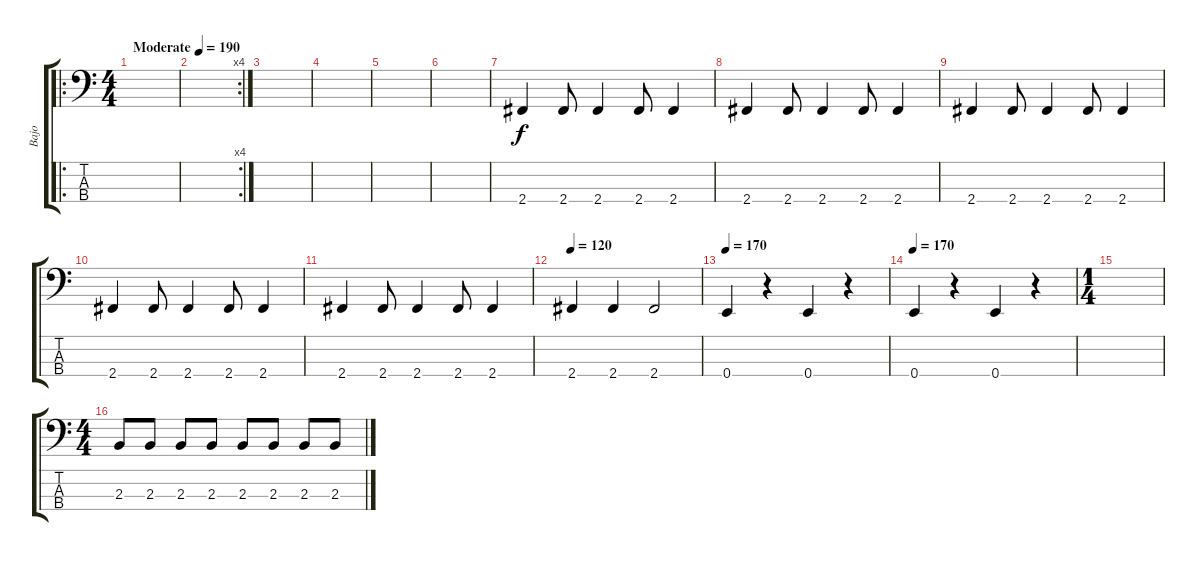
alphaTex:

\track ("Bajo" "Bajo") {instrument electricbasspick}
\staff {score tabs}
\tuning (G2 D2 A1 E1) {hide}
\ro
\ts (4 4)
\tempo (190 "Moderate")
\clef f4
\ks c
|
\rc 4
|
|
|
|
|
2.4.4 2.4.8 2.4.4 2.4.8 2.4.4 |
2.4.4 2.4.8 2.4.4 2.4.8 2.4.4 |
2.4.4 2.4.8 2.4.4 2.4.8 2.4.4 |
2.4.4 2.4.8 2.4.4 2.4.8 2.4.4 |
2.4.4 2.4.8 2.4.4 2.4.8 2.4.4 |
\tempo 120
2.4.4 2.4.4 2.4.2 |
\tempo 170
0.4.4 r.4 0.4.4 r.4 |
\tempo 170
0.4.4 r.4 0.4.4 r.4 |
\ts (1 4)
|
\ts (4 4)
2.3.8 2.3.8 2.3.8 2.3.8 2.3.8 2.3.8 2.3.8 2.3.8
